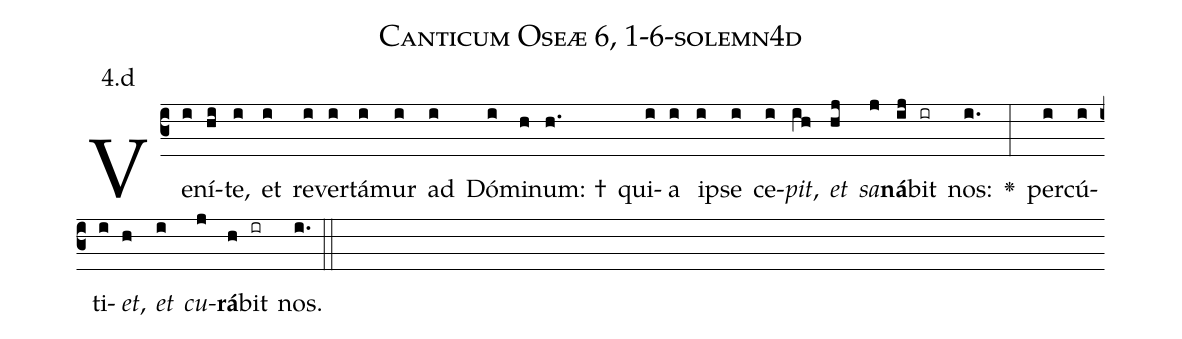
name: Canticum Oseæ 6, 1-6-solemn4d;
annotation: 4.d;
%%
(c3)Ve(i)ní(hi)te,(i) et(i) re(i)ver(i)tá(i)mur(i) ad(i) Dó(i)mi(h)num: †(h.) qui(i)a(i) i(i)pse(i) ce(i)<i>pit</i>,(ih) <i>et</i>(hj) <i>sa</i>(j)<b>ná</b>(ij)bit(ir) nos:(i.) <v>\greheightstar</v>(:) per(i)cú(i)ti(i)<i>et</i>,(h) <i>et</i>(i) <i>cu</i>(j)<b>rá</b>(h)bit(ir) nos.(i.) (::)


%E(i) u(h) o(i) u(j) a(h) e.(i.) (::)
